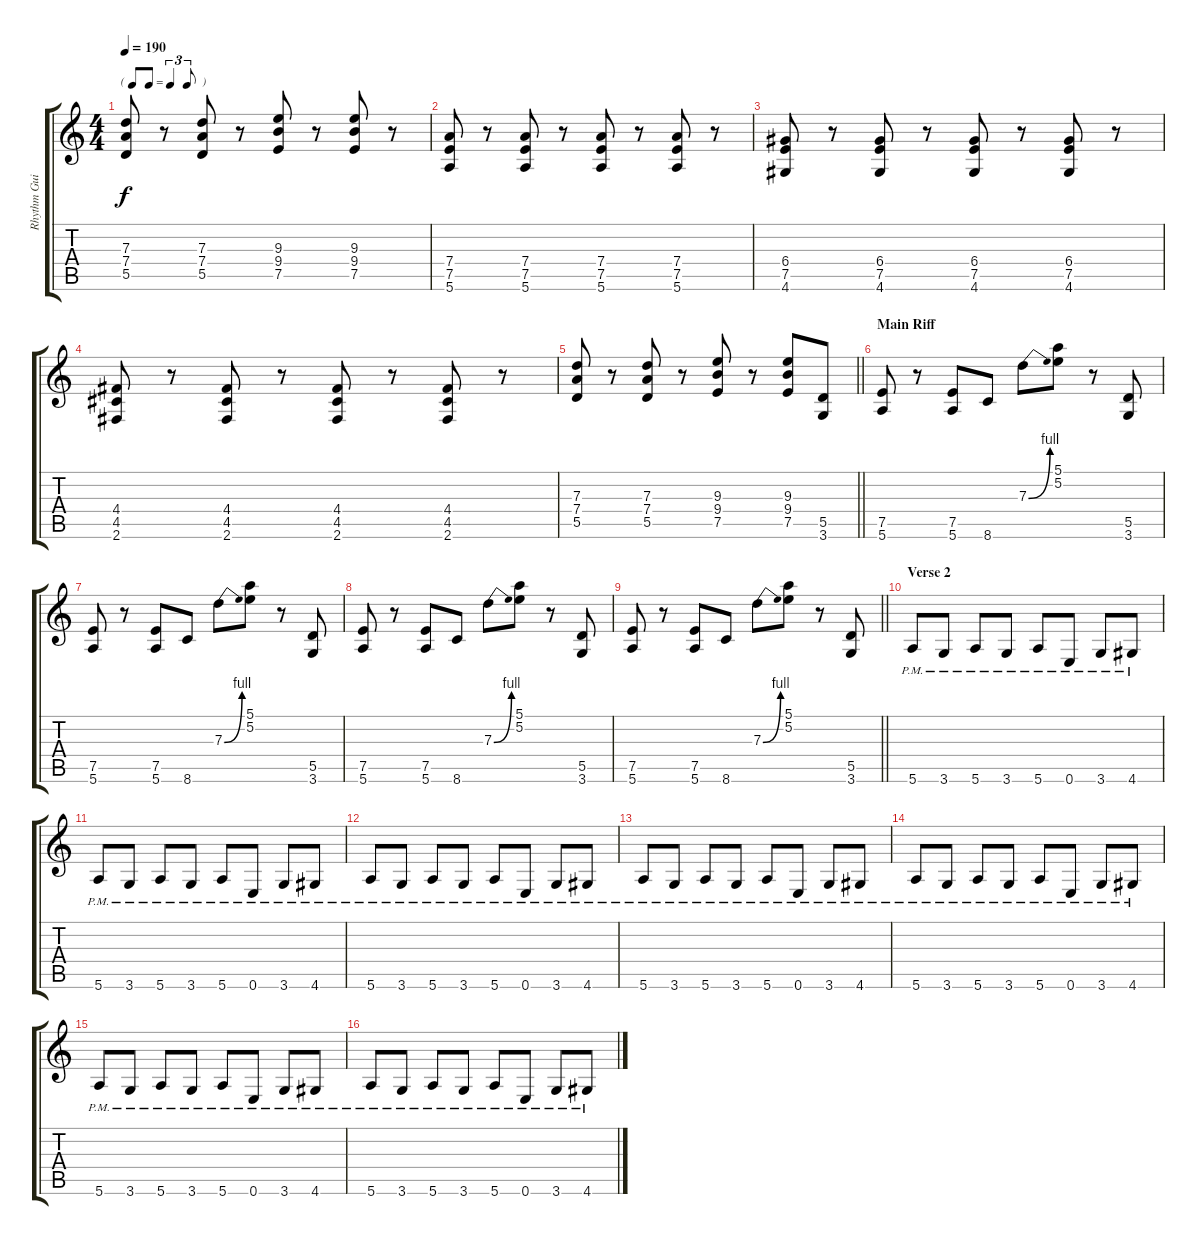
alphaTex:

\track ("Rhythm Guitar left" "Rhythm Gui") {instrument distortionguitar}
\staff {score tabs}
\tuning (E4 B3 G3 D3 A2 E2) {hide}
\ts (4 4)
\tf triplet8th
\tempo 190
\clef g2
\ks c
(7.3 7.4 5.5).8{dy f} r.8 (7.3 7.4 5.5).8 r.8 (9.3 9.4 7.5).8 r.8 (9.3 9.4 7.5).8 r.8 |
(7.4 7.5 5.6).8 r.8 (7.4 7.5 5.6).8 r.8 (7.4 7.5 5.6).8 r.8 (7.4 7.5 5.6).8 r.8 |
(6.4 7.5 4.6).8 r.8 (6.4 7.5 4.6).8 r.8 (6.4 7.5 4.6).8 r.8 (6.4 7.5 4.6).8 r.8 |
(4.4 4.5 2.6).8 r.8 (4.4 4.5 2.6).8 r.8 (4.4 4.5 2.6).8 r.8 (4.4 4.5 2.6).8 r.8 |
\barLineRight lightlight
(7.3 7.4 5.5).8 r.8 (7.3 7.4 5.5).8 r.8 (9.3 9.4 7.5).8 r.8 (9.3 9.4 7.5).8 (5.5 3.6).8 |
\section ("" "Main Riff")
(7.5 5.6).8 r.8 (7.5 5.6).8 8.6.8 7.3{be (bend 0 0 60 4)}.8 (5.1 5.2).8 r.8 (5.5 3.6).8 |
(7.5 5.6).8 r.8 (7.5 5.6).8 8.6.8 7.3{be (bend 0 0 60 4)}.8 (5.1 5.2).8 r.8 (5.5 3.6).8 |
(7.5 5.6).8 r.8 (7.5 5.6).8 8.6.8 7.3{be (bend 0 0 60 4)}.8 (5.1 5.2).8 r.8 (5.5 3.6).8 |
\barLineRight lightlight
(7.5 5.6).8 r.8 (7.5 5.6).8 8.6.8 7.3{be (bend 0 0 60 4)}.8 (5.1 5.2).8 r.8 (5.5 3.6).8 |
\section ("" "Verse 2")
5.6{pm}.8 3.6{pm}.8 5.6{pm}.8 3.6{pm}.8 5.6{pm}.8 0.6{pm}.8 3.6{pm}.8 4.6{pm}.8 |
5.6{pm}.8 3.6{pm}.8 5.6{pm}.8 3.6{pm}.8 5.6{pm}.8 0.6{pm}.8 3.6{pm}.8 4.6{pm}.8 |
5.6{pm}.8 3.6{pm}.8 5.6{pm}.8 3.6{pm}.8 5.6{pm}.8 0.6{pm}.8 3.6{pm}.8 4.6{pm}.8 |
5.6{pm}.8 3.6{pm}.8 5.6{pm}.8 3.6{pm}.8 5.6{pm}.8 0.6{pm}.8 3.6{pm}.8 4.6{pm}.8 |
5.6{pm}.8 3.6{pm}.8 5.6{pm}.8 3.6{pm}.8 5.6{pm}.8 0.6{pm}.8 3.6{pm}.8 4.6{pm}.8 |
5.6{pm}.8 3.6{pm}.8 5.6{pm}.8 3.6{pm}.8 5.6{pm}.8 0.6{pm}.8 3.6{pm}.8 4.6{pm}.8 |
5.6{pm}.8 3.6{pm}.8 5.6{pm}.8 3.6{pm}.8 5.6{pm}.8 0.6{pm}.8 3.6{pm}.8 4.6{pm}.8
